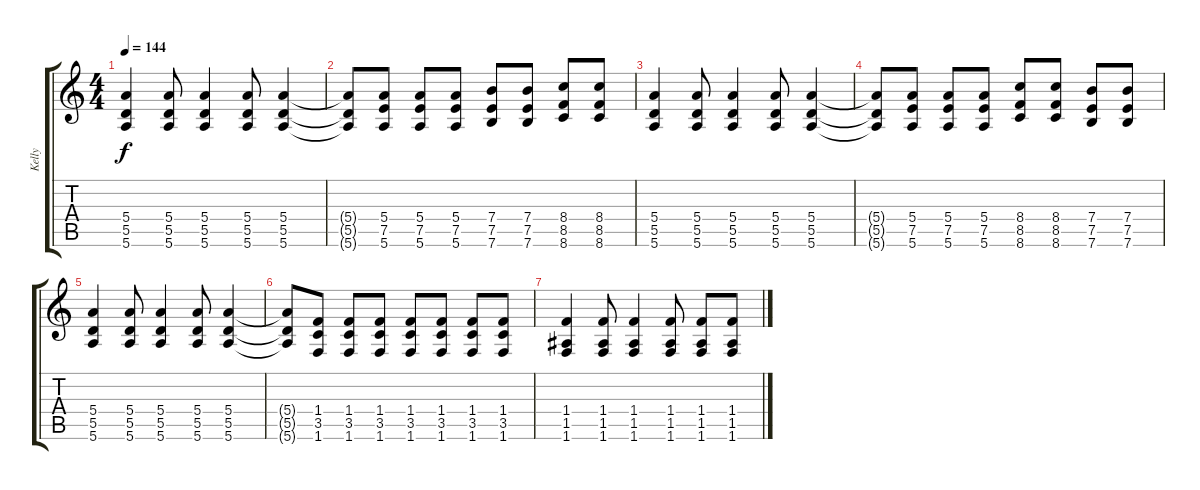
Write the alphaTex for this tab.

\track ("Kelly" "Kelly") {instrument overdrivenguitar}
\staff {score tabs}
\tuning (E4 B3 A3 E3 A2 E2) {hide}
\ts (4 4)
\tempo 144
\clef g2
\ks c
(5.4 5.5 5.6).4{dy f} (5.4 5.5 5.6).8 (5.4 5.5 5.6).4 (5.4 5.5 5.6).8 (5.4 5.5 5.6).4 |
(5.4{t} 5.5{t} 5.6{t}).8 (5.4 7.5 5.6).8 (5.4 7.5 5.6).8 (5.4 7.5 5.6).8 (7.4 7.5 7.6).8 (7.4 7.5 7.6).8 (8.4 8.5 8.6).8 (8.4 8.5 8.6).8 |
(5.4 5.5 5.6).4 (5.4 5.5 5.6).8 (5.4 5.5 5.6).4 (5.4 5.5 5.6).8 (5.4 5.5 5.6).4 |
(5.4{t} 5.5{t} 5.6{t}).8 (5.4 7.5 5.6).8 (5.4 7.5 5.6).8 (5.4 7.5 5.6).8 (8.4 8.5 8.6).8 (8.4 8.5 8.6).8 (7.4 7.5 7.6).8 (7.4 7.5 7.6).8 |
(5.4 5.5 5.6).4 (5.4 5.5 5.6).8 (5.4 5.5 5.6).4 (5.4 5.5 5.6).8 (5.4 5.5 5.6).4 |
(5.4{t} 5.5{t} 5.6{t}).8 (1.4 3.5 1.6).8 (1.4 3.5 1.6).8 (1.4 3.5 1.6).8 (1.4 3.5 1.6).8 (1.4 3.5 1.6).8 (1.4 3.5 1.6).8 (1.4 3.5 1.6).8 |
(1.4 1.5 1.6).4 (1.4 1.5 1.6).8 (1.4 1.5 1.6).4 (1.4 1.5 1.6).8 (1.4 1.5 1.6).8 (1.4 1.5 1.6).8
